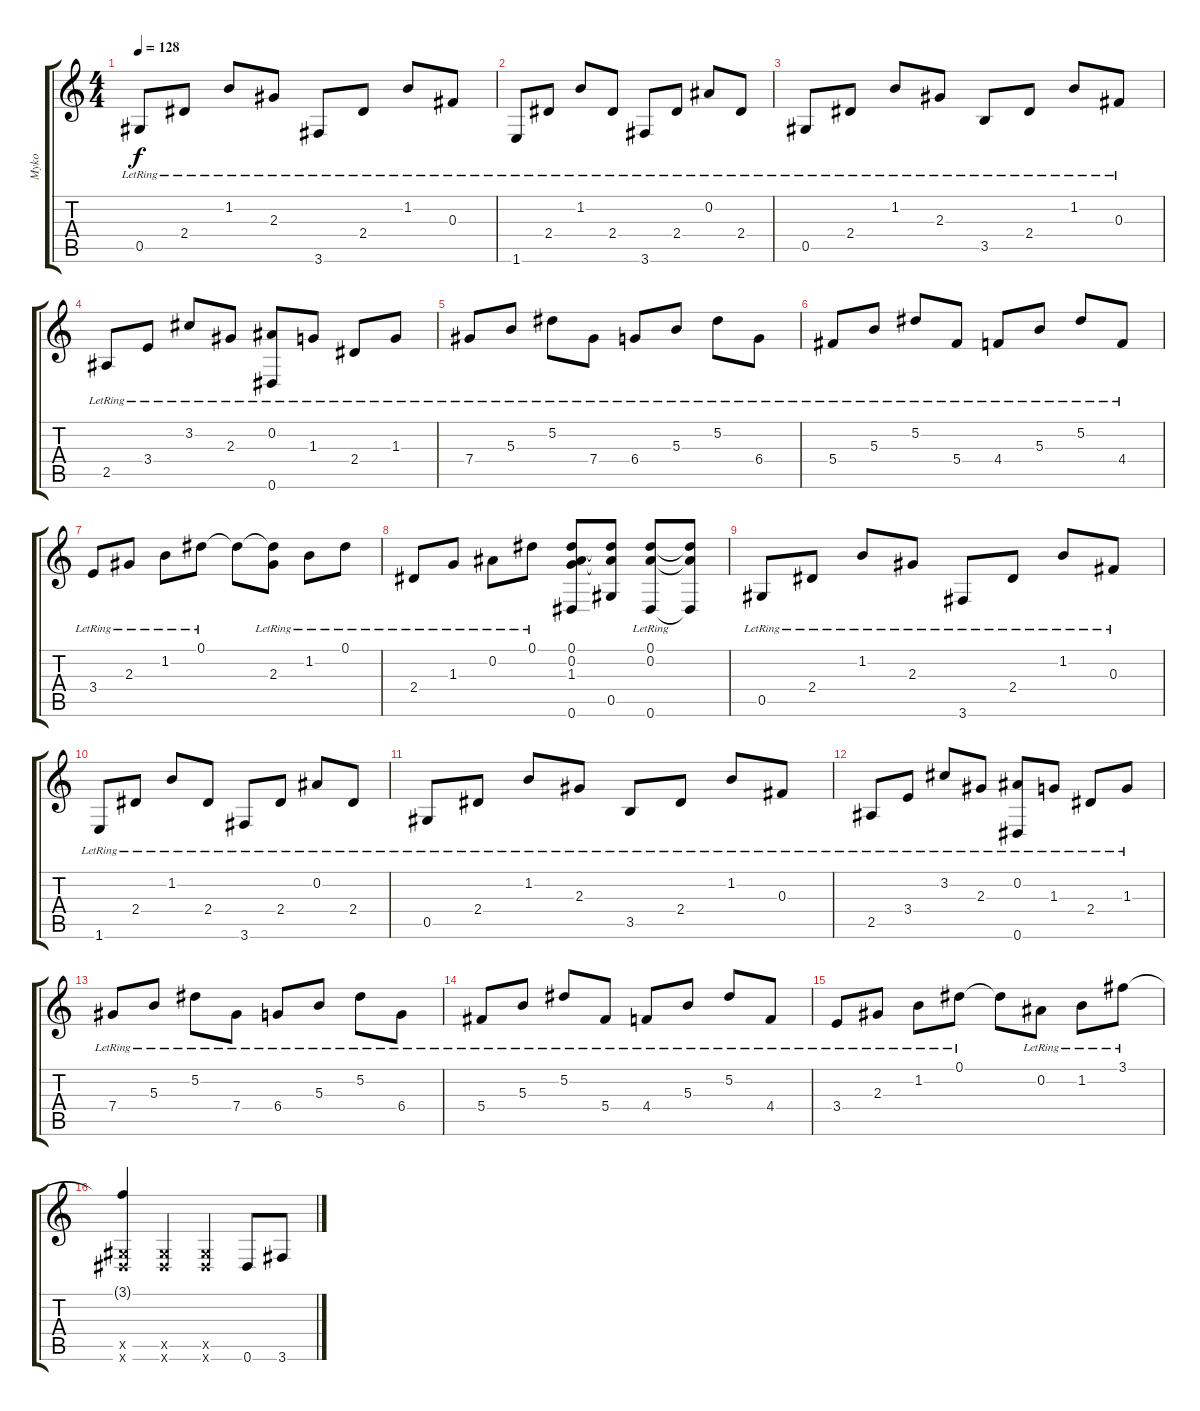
\track ("Myko" "Myko") {instrument acousticguitarsteel}
\staff {score tabs}
\tuning (Eb4 Bb3 Gb3 Db3 Ab2 Eb2) {hide}
\ts (4 4)
\tempo 128
\clef g2
\ks c
0.5{lr}.8{dy f} 2.4{lr}.8 1.2{lr}.8 2.3{lr}.8 3.6{lr}.8 2.4{lr}.8 1.2{lr}.8 0.3{lr}.8 |
1.6{lr}.8 2.4{lr}.8 1.2{lr}.8 2.4{lr}.8 3.6{lr}.8 2.4{lr}.8 0.2{lr}.8 2.4{lr}.8 |
0.5{lr}.8 2.4{lr}.8 1.2{lr}.8 2.3{lr}.8 3.5{lr}.8 2.4{lr}.8 1.2{lr}.8 0.3{lr}.8 |
2.5{lr}.8 3.4{lr}.8 3.2{lr}.8 2.3{lr}.8 (0.2{lr} 0.6{lr}).8 1.3{lr}.8 2.4{lr}.8 1.3{lr}.8 |
7.4{lr}.8 5.3{lr}.8 5.2{lr}.8 7.4{lr}.8 6.4{lr}.8 5.3{lr}.8 5.2{lr}.8 6.4{lr}.8 |
5.4{lr}.8 5.3{lr}.8 5.2{lr}.8 5.4{lr}.8 4.4{lr}.8 5.3{lr}.8 5.2{lr}.8 4.4{lr}.8 |
3.4{lr}.8 2.3{lr}.8 1.2{lr}.8 0.1{lr}.8 0.1{t}.8 (0.1{t} 2.3{lr}).8 1.2{lr}.8 0.1{lr}.8 |
2.4{lr}.8 1.3{lr}.8 0.2{lr}.8 0.1{lr}.8 (0.1 0.2 1.3 0.6).8 (0.1{t} 0.2{t} 0.5).8 (0.1 0.2{lr} 0.6).8 (0.1{t} 0.2{t} 0.6{t}).8 |
0.5{lr}.8 2.4{lr}.8 1.2{lr}.8 2.3{lr}.8 3.6{lr}.8 2.4{lr}.8 1.2{lr}.8 0.3{lr}.8 |
1.6{lr}.8 2.4{lr}.8 1.2{lr}.8 2.4{lr}.8 3.6{lr}.8 2.4{lr}.8 0.2{lr}.8 2.4{lr}.8 |
0.5{lr}.8 2.4{lr}.8 1.2{lr}.8 2.3{lr}.8 3.5{lr}.8 2.4{lr}.8 1.2{lr}.8 0.3{lr}.8 |
2.5{lr}.8 3.4{lr}.8 3.2{lr}.8 2.3{lr}.8 (0.2{lr} 0.6{lr}).8 1.3{lr}.8 2.4{lr}.8 1.3{lr}.8 |
7.4{lr}.8 5.3{lr}.8 5.2{lr}.8 7.4{lr}.8 6.4{lr}.8 5.3{lr}.8 5.2{lr}.8 6.4{lr}.8 |
5.4{lr}.8 5.3{lr}.8 5.2{lr}.8 5.4{lr}.8 4.4{lr}.8 5.3{lr}.8 5.2{lr}.8 4.4{lr}.8 |
3.4{lr}.8 2.3{lr}.8 1.2{lr}.8 0.1{lr}.8 0.1{t}.8 0.2{lr}.8 1.2{lr}.8 3.1{lr}.8 |
(3.1{t} 0.5{x} 0.6{x}).4 (0.5{x} 0.6{x}).4 (0.5{x} 0.6{x}).4 0.6.8 3.6.8
